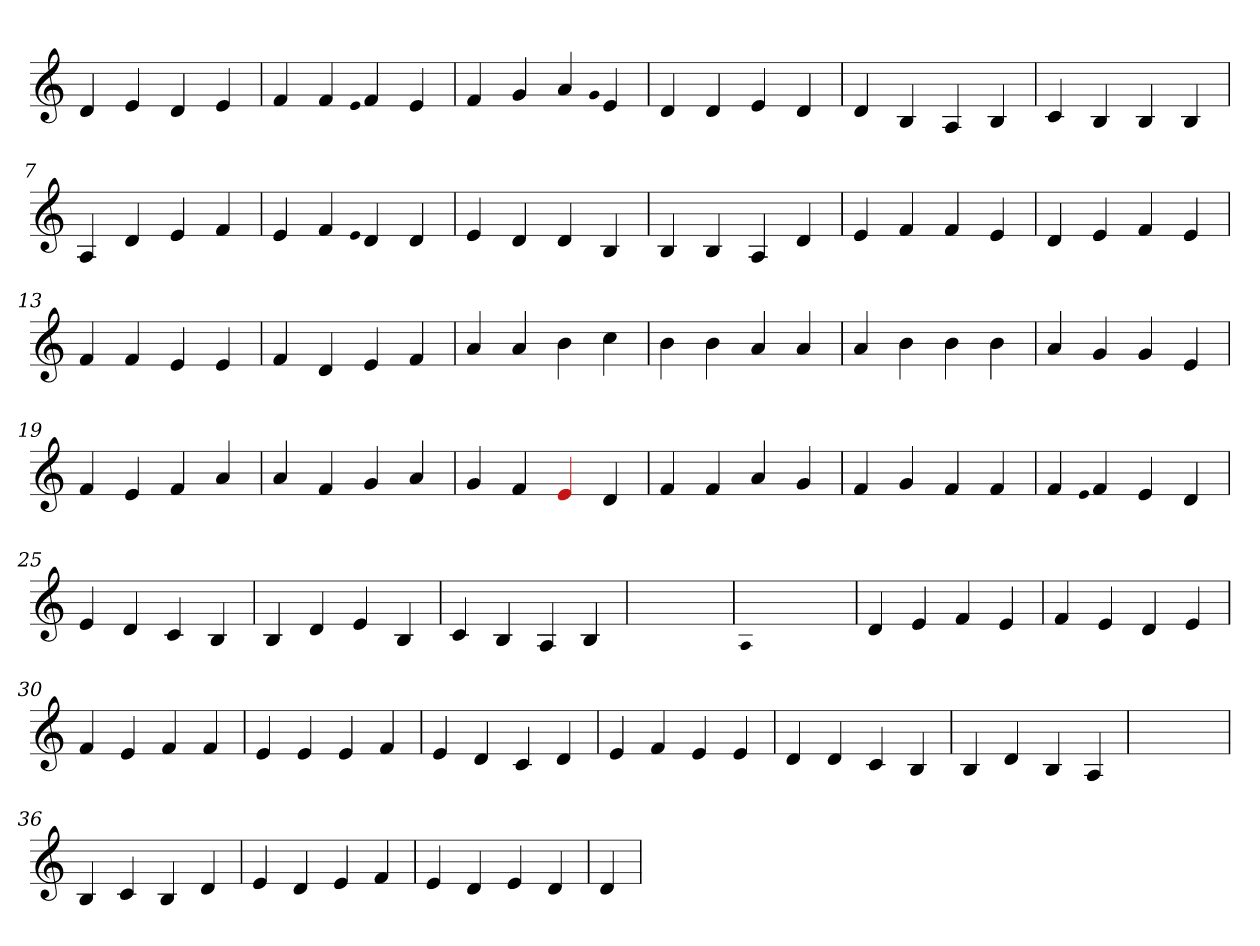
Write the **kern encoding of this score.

**kern
*part1
*staff1
*clefG2
=1
4d
4e
4d
4e
=2
4f
4f
qqe
4f
4e
=3
4f
4g
4a
qqg
4e
=4
4d
4d
4e
4d
=5
4d
4B
4A
4B
=6
4c
4B
4B
4B
=7
4A
4d
4e
4f
=8
4e
4f
qqe
4d
4d
=9
4e
4d
4d
4B
=10
4B
4B
4A
4d
=11
4e
4f
4f
4e
=12
4d
4e
4f
4e
=13
4f
4f
4e
4e
=14
4f
4d
4e
4f
=15
4a
4a
4b
4cc
=16
4b
4b
4a
4a
=17
4a
4b
4b
4b
=18
4a
4g
4g
4e
=19
4f
4e
4f
4a
=20
4a
4f
4g
4a
=21
4g
4f
4Re
4d
=22
4f
4f
4a
4g
=23
4f
4g
4f
4f
=24
4f
qqe
4f
4e
4d
=25
4e
4d
4c
4B
=26
4B
4d
4e
4B
=27
4c
4B
4A
4B
=28
1ryy
=28
qqA
1ryy
=28
4d
4e
4f
4e
=29
4f
4e
4d
4e
=30
4f
4e
4f
4f
=31
4e
4e
4e
4f
=32
4e
4d
4c
4d
=33
4e
4f
4e
4e
=34
4d
4d
4c
4B
=35
4B
4d
4B
4A
=36
1ryy
=36
4B
4c
4B
4d
=37
4e
4d
4e
4f
=38
4e
4d
4e
4d
=39
4d
=
*-
